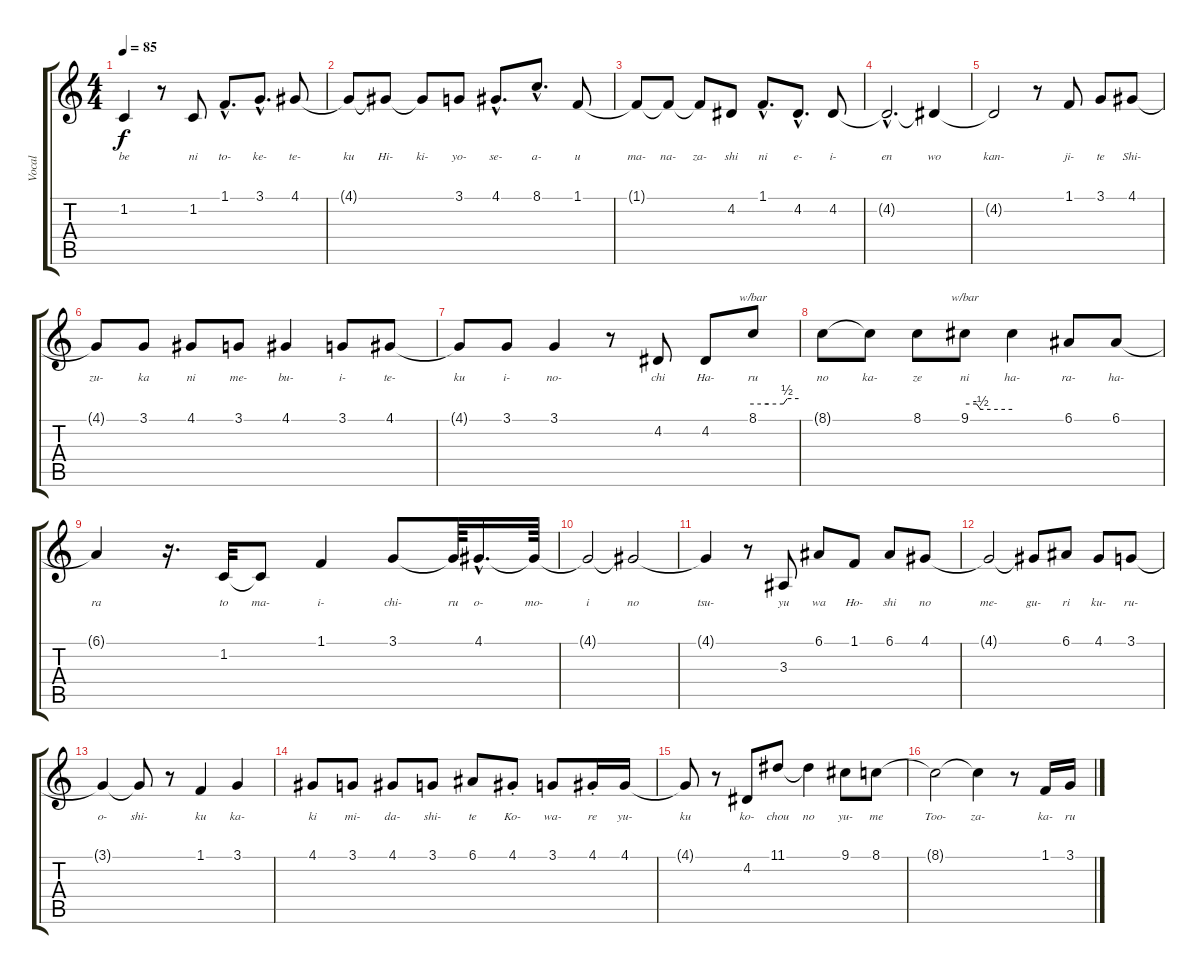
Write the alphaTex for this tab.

\track ("Vocal" "Vocal") {instrument ocarina}
\staff {score tabs}
\tuning (E4 B3 G3 D3 A2 E2) {hide}
\ts (4 4)
\tempo 85
\clef g2
\ks c
1.2{t}.4{lyrics (0 "be") lyrics (1 "") lyrics (2 "") lyrics (3 "") lyrics (4 "") dy f volume 5} r.8 1.2.8{lyrics (0 "ni") lyrics (1 "") lyrics (2 "") lyrics (3 "") lyrics (4 "") volume 16} 1.1{hac}.8{d lyrics (0 "to-") lyrics (1 "") lyrics (2 "") lyrics (3 "") lyrics (4 "")} 3.1{hac}.8{d lyrics (0 "ke-") lyrics (1 "") lyrics (2 "") lyrics (3 "") lyrics (4 "")} 4.1.8{lyrics (0 "te-") lyrics (1 "") lyrics (2 "") lyrics (3 "") lyrics (4 "")} |
4.1{t}.8{lyrics (0 "ku") lyrics (1 "") lyrics (2 "") lyrics (3 "") lyrics (4 "")} 4.1{t}.8{lyrics (0 "Hi-") lyrics (1 "") lyrics (2 "") lyrics (3 "") lyrics (4 "") volume 10} 4.1{t}.8{lyrics (0 "ki-") lyrics (1 "") lyrics (2 "") lyrics (3 "") lyrics (4 "")} 3.1.8{lyrics (0 "yo-") lyrics (1 "") lyrics (2 "") lyrics (3 "") lyrics (4 "") volume 16} 4.1{hac}.8{d lyrics (0 "se-") lyrics (1 "") lyrics (2 "") lyrics (3 "") lyrics (4 "")} 8.1{hac}.8{d lyrics (0 "a-") lyrics (1 "") lyrics (2 "") lyrics (3 "") lyrics (4 "")} 1.1.8{lyrics (0 "u") lyrics (1 "") lyrics (2 "") lyrics (3 "") lyrics (4 "")} |
1.1{t}.8{lyrics (0 "ma-") lyrics (1 "") lyrics (2 "") lyrics (3 "") lyrics (4 "")} 1.1{t}.8{lyrics (0 "na-") lyrics (1 "") lyrics (2 "") lyrics (3 "") lyrics (4 "") volume 10} 1.1{t}.8{lyrics (0 "za-") lyrics (1 "") lyrics (2 "") lyrics (3 "") lyrics (4 "")} 4.2.8{lyrics (0 "shi") lyrics (1 "") lyrics (2 "") lyrics (3 "") lyrics (4 "") volume 16} 1.1{hac}.8{d lyrics (0 "ni") lyrics (1 "") lyrics (2 "") lyrics (3 "") lyrics (4 "")} 4.2{hac}.8{d lyrics (0 "e-") lyrics (1 "") lyrics (2 "") lyrics (3 "") lyrics (4 "")} 4.2.8{lyrics (0 "i-") lyrics (1 "") lyrics (2 "") lyrics (3 "") lyrics (4 "")} |
4.2{hac t}.2{d lyrics (0 "en") lyrics (1 "") lyrics (2 "") lyrics (3 "") lyrics (4 "")} 4.2{t}.4{lyrics (0 "wo") lyrics (1 "") lyrics (2 "") lyrics (3 "") lyrics (4 "") volume 5} |
4.2{t}.2{lyrics (0 "kan-") lyrics (1 "") lyrics (2 "") lyrics (3 "") lyrics (4 "")} r.8 1.1.8{lyrics (0 "ji-") lyrics (1 "") lyrics (2 "") lyrics (3 "") lyrics (4 "") volume 16} 3.1.8{lyrics (0 "te") lyrics (1 "") lyrics (2 "") lyrics (3 "") lyrics (4 "")} 4.1.8{lyrics (0 "Shi-") lyrics (1 "") lyrics (2 "") lyrics (3 "") lyrics (4 "")} |
4.1{t}.8{lyrics (0 "zu-") lyrics (1 "") lyrics (2 "") lyrics (3 "") lyrics (4 "")} 3.1.8{lyrics (0 "ka") lyrics (1 "") lyrics (2 "") lyrics (3 "") lyrics (4 "")} 4.1.8{lyrics (0 "ni") lyrics (1 "") lyrics (2 "") lyrics (3 "") lyrics (4 "")} 3.1.8{lyrics (0 "me-") lyrics (1 "") lyrics (2 "") lyrics (3 "") lyrics (4 "")} 4.1.4{lyrics (0 "bu-") lyrics (1 "") lyrics (2 "") lyrics (3 "") lyrics (4 "")} 3.1.8{lyrics (0 "i-") lyrics (1 "") lyrics (2 "") lyrics (3 "") lyrics (4 "")} 4.1.8{lyrics (0 "te-") lyrics (1 "") lyrics (2 "") lyrics (3 "") lyrics (4 "")} |
4.1{t}.8{lyrics (0 "ku") lyrics (1 "") lyrics (2 "") lyrics (3 "") lyrics (4 "")} 3.1.8{lyrics (0 "i-") lyrics (1 "") lyrics (2 "") lyrics (3 "") lyrics (4 "")} 3.1.4{lyrics (0 "no-") lyrics (1 "") lyrics (2 "") lyrics (3 "") lyrics (4 "")} r.8 4.2.8{lyrics (0 "chi") lyrics (1 "") lyrics (2 "") lyrics (3 "") lyrics (4 "")} 4.2.8{lyrics (0 "Ha-") lyrics (1 "") lyrics (2 "") lyrics (3 "") lyrics (4 "")} 8.1.8{tbe (custom default 0 0 20 0 40 0 45 2 60 2) lyrics (0 "ru") lyrics (1 "") lyrics (2 "") lyrics (3 "") lyrics (4 "")} |
8.1{t}.8{lyrics (0 "no") lyrics (1 "") lyrics (2 "") lyrics (3 "") lyrics (4 "")} 8.1{t}.8{lyrics (0 "ka-") lyrics (1 "") lyrics (2 "") lyrics (3 "") lyrics (4 "")} 8.1.8{lyrics (0 "ze") lyrics (1 "") lyrics (2 "") lyrics (3 "") lyrics (4 "")} 9.1.8{tbe (custom default 0 0 15 0 20 -2 60 -2) lyrics (0 "ni") lyrics (1 "") lyrics (2 "") lyrics (3 "") lyrics (4 "")} 9.1{t}.4{lyrics (0 "ha-") lyrics (1 "") lyrics (2 "") lyrics (3 "") lyrics (4 "")} 6.1.8{lyrics (0 "ra-") lyrics (1 "") lyrics (2 "") lyrics (3 "") lyrics (4 "")} 6.1.8{lyrics (0 "ha-") lyrics (1 "") lyrics (2 "") lyrics (3 "") lyrics (4 "")} |
6.1{t}.4{lyrics (0 "ra") lyrics (1 "") lyrics (2 "") lyrics (3 "") lyrics (4 "")} r.16{d} 1.2.32{lyrics (0 "to") lyrics (1 "") lyrics (2 "") lyrics (3 "") lyrics (4 "")} 1.2{t}.8{lyrics (0 "ma-") lyrics (1 "") lyrics (2 "") lyrics (3 "") lyrics (4 "")} 1.1.4{lyrics (0 "i-") lyrics (1 "") lyrics (2 "") lyrics (3 "") lyrics (4 "")} 3.1.8{lyrics (0 "chi-") lyrics (1 "") lyrics (2 "") lyrics (3 "") lyrics (4 "")} 3.1{t}.64{lyrics (0 "ru") lyrics (1 "") lyrics (2 "") lyrics (3 "") lyrics (4 "")} 4.1{hac}.16{d lyrics (0 "o-") lyrics (1 "") lyrics (2 "") lyrics (3 "") lyrics (4 "")} 4.1{t}.64{lyrics (0 "mo-") lyrics (1 "") lyrics (2 "") lyrics (3 "") lyrics (4 "")} |
4.1{t}.2{lyrics (0 "i") lyrics (1 "") lyrics (2 "") lyrics (3 "") lyrics (4 "")} 4.1{t}.2{lyrics (0 "no") lyrics (1 "") lyrics (2 "") lyrics (3 "") lyrics (4 "") volume 5} |
4.1{t}.4{lyrics (0 "tsu-") lyrics (1 "") lyrics (2 "") lyrics (3 "") lyrics (4 "")} r.8 3.3.8{lyrics (0 "yu") lyrics (1 "") lyrics (2 "") lyrics (3 "") lyrics (4 "") volume 16} 6.1.8{lyrics (0 "wa") lyrics (1 "") lyrics (2 "") lyrics (3 "") lyrics (4 "")} 1.1.8{lyrics (0 "Ho-") lyrics (1 "") lyrics (2 "") lyrics (3 "") lyrics (4 "")} 6.1.8{lyrics (0 "shi") lyrics (1 "") lyrics (2 "") lyrics (3 "") lyrics (4 "")} 4.1.8{lyrics (0 "no") lyrics (1 "") lyrics (2 "") lyrics (3 "") lyrics (4 "")} |
4.1{t}.2{lyrics (0 "me-") lyrics (1 "") lyrics (2 "") lyrics (3 "") lyrics (4 "")} 4.1{t}.8{lyrics (0 "gu-") lyrics (1 "") lyrics (2 "") lyrics (3 "") lyrics (4 "")} 6.1.8{lyrics (0 "ri") lyrics (1 "") lyrics (2 "") lyrics (3 "") lyrics (4 "")} 4.1.8{lyrics (0 "ku-") lyrics (1 "") lyrics (2 "") lyrics (3 "") lyrics (4 "")} 3.1.8{lyrics (0 "ru-") lyrics (1 "") lyrics (2 "") lyrics (3 "") lyrics (4 "")} |
3.1{t}.4{lyrics (0 "o-") lyrics (1 "") lyrics (2 "") lyrics (3 "") lyrics (4 "")} 3.1{t}.8{lyrics (0 "shi-") lyrics (1 "") lyrics (2 "") lyrics (3 "") lyrics (4 "")} r.8 1.1.4{lyrics (0 "ku") lyrics (1 "") lyrics (2 "") lyrics (3 "") lyrics (4 "")} 3.1.4{lyrics (0 "ka-") lyrics (1 "") lyrics (2 "") lyrics (3 "") lyrics (4 "")} |
4.1.8{lyrics (0 "ki") lyrics (1 "") lyrics (2 "") lyrics (3 "") lyrics (4 "")} 3.1.8{lyrics (0 "mi-") lyrics (1 "") lyrics (2 "") lyrics (3 "") lyrics (4 "")} 4.1.8{lyrics (0 "da-") lyrics (1 "") lyrics (2 "") lyrics (3 "") lyrics (4 "")} 3.1.8{lyrics (0 "shi-") lyrics (1 "") lyrics (2 "") lyrics (3 "") lyrics (4 "")} 6.1.8{lyrics (0 "te") lyrics (1 "") lyrics (2 "") lyrics (3 "") lyrics (4 "")} 4.1{st}.8{lyrics (0 "Ko-") lyrics (1 "") lyrics (2 "") lyrics (3 "") lyrics (4 "")} 3.1.8{lyrics (0 "wa-") lyrics (1 "") lyrics (2 "") lyrics (3 "") lyrics (4 "")} 4.1{st}.16{lyrics (0 "re") lyrics (1 "") lyrics (2 "") lyrics (3 "") lyrics (4 "")} 4.1.16{lyrics (0 "yu-") lyrics (1 "") lyrics (2 "") lyrics (3 "") lyrics (4 "")} |
4.1{t}.8{lyrics (0 "ku") lyrics (1 "") lyrics (2 "") lyrics (3 "") lyrics (4 "")} r.8 4.2.8{lyrics (0 "ko-") lyrics (1 "") lyrics (2 "") lyrics (3 "") lyrics (4 "")} 11.1.8{lyrics (0 "chou") lyrics (1 "") lyrics (2 "") lyrics (3 "") lyrics (4 "")} 11.1{t}.4{lyrics (0 "no") lyrics (1 "") lyrics (2 "") lyrics (3 "") lyrics (4 "")} 9.1.8{lyrics (0 "yu-") lyrics (1 "") lyrics (2 "") lyrics (3 "") lyrics (4 "")} 8.1.8{lyrics (0 "me") lyrics (1 "") lyrics (2 "") lyrics (3 "") lyrics (4 "")} |
8.1{t}.2{lyrics (0 "Too-") lyrics (1 "") lyrics (2 "") lyrics (3 "") lyrics (4 "")} 8.1{t}.4{lyrics (0 "za-") lyrics (1 "") lyrics (2 "") lyrics (3 "") lyrics (4 "") volume 10} r.8 1.1.16{lyrics (0 "ka-") lyrics (1 "") lyrics (2 "") lyrics (3 "") lyrics (4 "") volume 16} 3.1.16{lyrics (0 "ru") lyrics (1 "") lyrics (2 "") lyrics (3 "") lyrics (4 "")}
